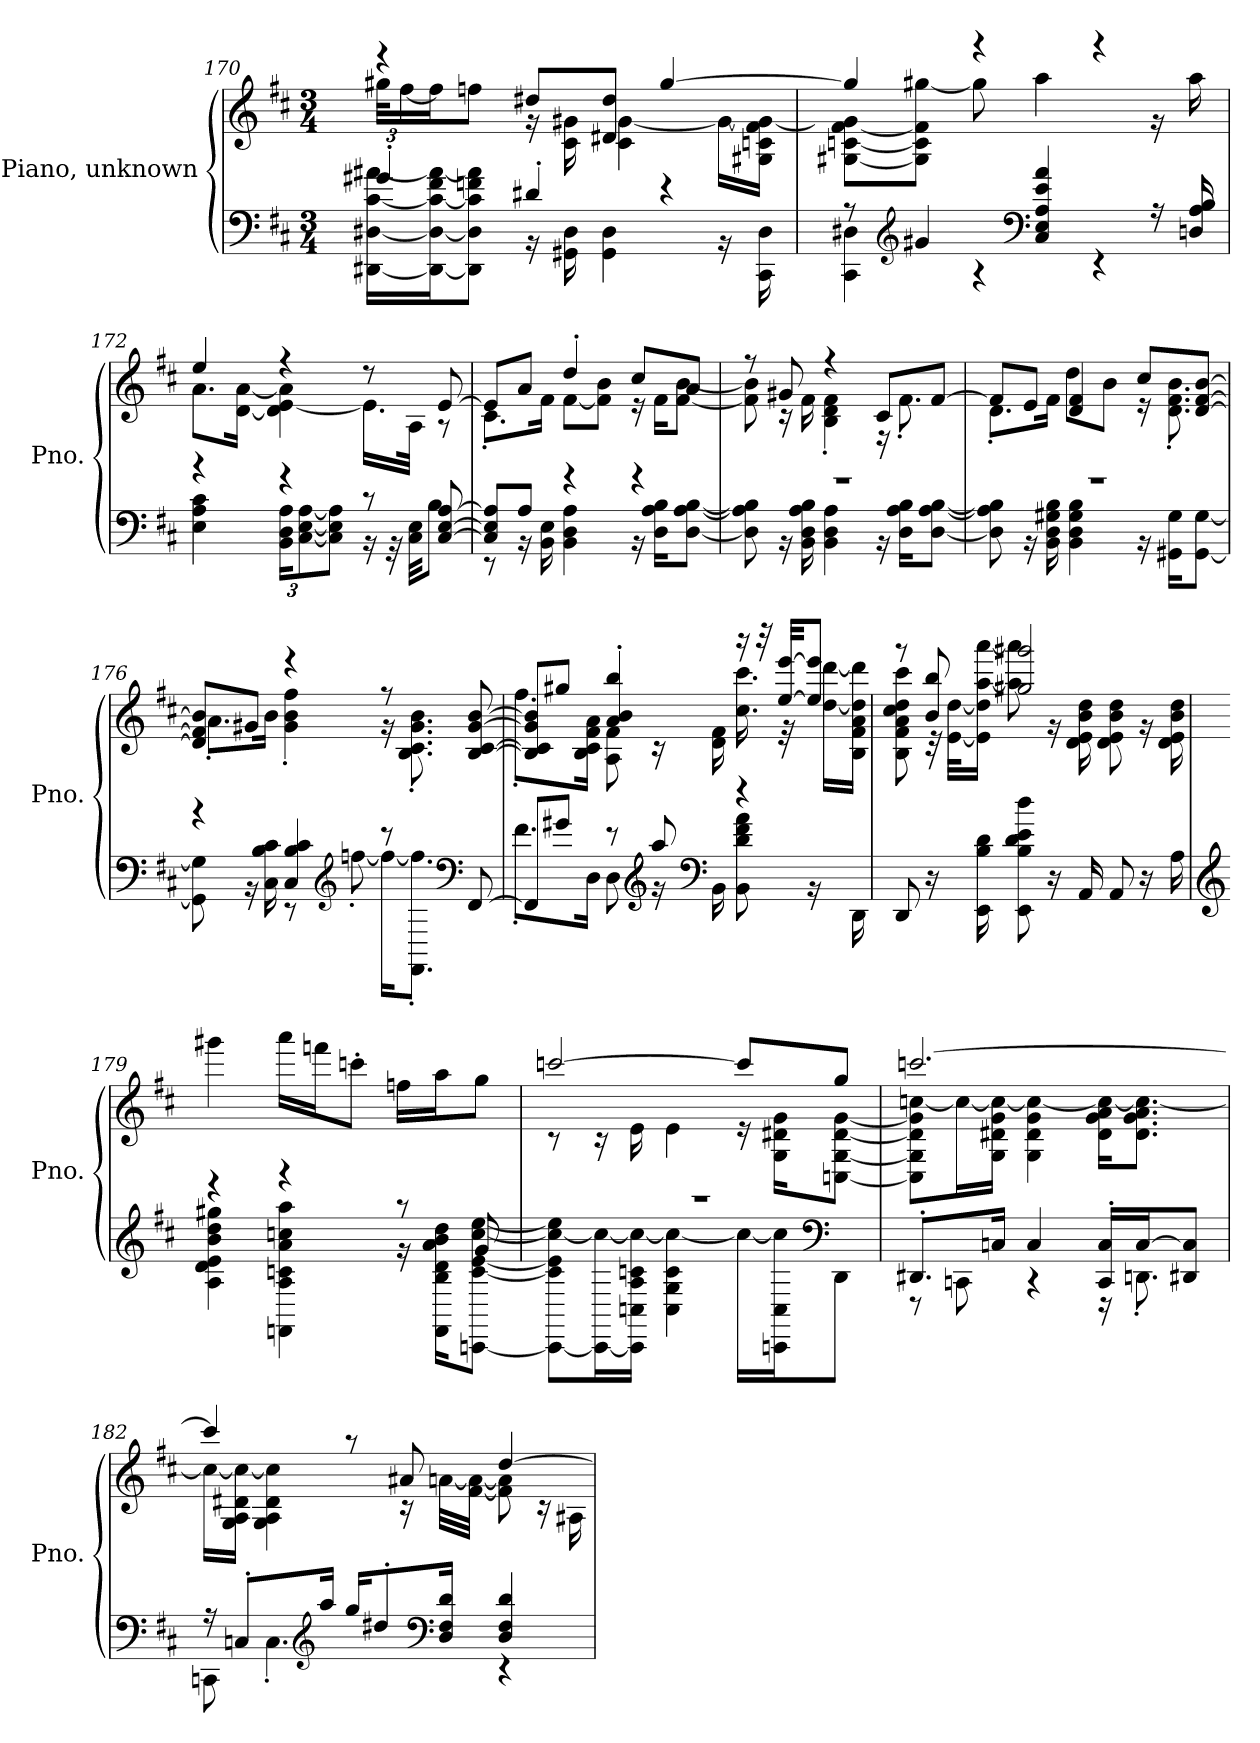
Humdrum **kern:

**kern	**kern
*part1	*part1
*staff2	*staff1
*I"Piano, unknown	*
*I'Pno.	*
*clefF4	*clefG2
*k[f#c#]	*k[f#c#]
*M3/4	*M3/4
=170	=170
*^	*^
*	*	*	*Xbrackettup
4g#X'/	[16DD#X\ [16D#X\ [16c#\ [16a#X\LL	4r	48gg#X\KLL
.	.	.	[24ff#\
.	16DD#\_ 16D#\_ 16c#\_ 16f#\ 16a#\_J	.	16ff#\J]
.	8DD#\] 8D#\] 8c#\] 8fn\ 8a#\]J	.	8ffn\J
4d#X'/	16r	8dd#X/L	16r
.	16GG#X\ 16D#\	.	16c#\ 16g#X\
.	4GG#\ 4D#\	8d#X/ 8dd#/J	4c#\ [4g#\
4r	.	[4gg#/	.
.	16r	.	16g#\LL_
.	16CC#\ 16D#\	.	16G#X\ 16cn\ 16f#\ 16g#\_JJ
!!LO:LB:g=z	!!
=171	=171	=171	=171
8r	4CC#\ 4D#X\	4gg#/]	[8G#X\ [8cn\ [8f#\ 8g#\]L
*clefG2	*	*	*
4g#X/	.	.	8G#\] 8c\] 8f#\] [8gg#X\J
.	4r	4r	8gg#\]
*clefF4	*	*	*
4C#/ 4E/ 4A/ 4e/ 4a/	.	.	4aa\
.	4r	4r	.
16r	.	.	16r
16Dn/ 16A/ 16B/	.	.	16aa\
=172	=172	=172	=172
4r	4E\ 4A\ 4c#\	4ee/	8.a\L
.	.	.	[16d\ [16a\Jk
*	*Xbrackettup	*	*
4r	24BB\ 24D\ 24A\KL	4r	4d\] [4e\ 4a\]
.	[12C#\ [12E\ [12A\	.	.
.	8C#\] 8E\] 8A\]J	.	.
8r	16r	8r	16.e\LL]
.	32r	.	.
.	32C#\ 32E\KKL	.	32A\JJk
[8C#/ [8E/ [8A/	8B\J	[8e/	8r
=173	=173	=173	=173
8C#/] 8E/] 8A/]L	8r	8e/L]	8.c#'\L
8A/J	16r	8a/J	.
.	16BB\ 16E\	.	16f#\Jk
4r	4BB\ 4D\ 4A\	4dd'/	[8f#\L
.	.	.	8f#\] 8b\J
4r	16r	8cc#/L	16r
.	16D\ 16A\ 16B\KL	.	16f#\KL
.	[8D\ [8A\ [8B\J	8a/J	[8f#\ [8b\J
!!LO:LB:g=z	!!
=174	=174	=174	=174
2.r	8D\] 8A\] 8B\]	8r	8f#\] 8b\]
.	16r	8g#X/	16r
.	16BB\ 16D\ 16A\ 16B\	.	16f#\
.	4BB\ 4D\ 4A\	4r	4B\' 4d\' 4f#\'
.	16r	8c#/L	16r
.	16D\ 16A\ 16B\KL	.	8.f#'\
.	[8D\ [8A\ [8B\J	[8f#/J	.
=175	=175	=175	=175
2.r	8D\] 8A\] 8B\]	8f#/L]	8.d'\L
.	16r	8e/J	.
.	16BB\ 16D\ 16G#X\ 16B\	.	16f#\Jk
.	4BB\ 4D\ 4G#\ 4B\	4d/ 4f#/	8dd\L
.	.	.	8b\J
.	16r	8cc#/L	16r
.	16GG#X\ 16G#\KL	.	8.d\' 8.f#\' 8.b\'
.	[8GG#\ [8G#\J	[8d/ [8f#/ [8b/J	.
=176	=176	=176	=176
4r	8GG#\] 8G#\]	8d/] 8f#/] 8b/]L	8.a'\L
.	16r	8g#X/J	.
.	16C#\ 16B\ 16c#\	.	16b\Jk
4C#/ 4B/ 4c#/	8r	4r	4g#\' 4b\' 4ff#\'
*clefG2	*	*	*
.	[8ffn'\	.	.
8r	16ff\KL_	8r	16r
.	8.FF#\' 8.ff\]'J	.	8.B\' 8.c#\' 8.g#\' 8.b\'
*clefF4	*	*	*
[8FF#/	.	[8B/ [8c#/ [8g#/ [8b/	.
!!LO:LB:g=z	!!
=177	=177	=177	=177
8FF#/L]	8.f#'\L	8B/] 8c#/] 8g#/] 8b/]L	8.ff#'\L
8g#X/J	.	8gg#X/J	.
.	16D\Jk	.	16B\ 16c#\ 16f#\ 16a\Jk
8r	8D\	4a/' 4b/' 4bb/'	8A\ 8f#\
*clefG2	*	*	*
8aa/	16r	.	16r
*clefF4	*	*	*
.	16BB\	.	16d\ 16f#\
4r	8BB\ 8d\ 8f#\ 8a\	16r	16.cc#\ 16.ccc#\
.	.	32r	.
.	.	[32ee/ [32eee/KKL	32r
.	16r	8ee/] 8eee/]J	[16dd\ [16ddd\LL
.	16DD\	.	16B\ 16f#\ 16a\ 16dd\] 16ddd\]JJ
*v	*v	*	*
=178	=178	=178
8DD/	8r	8B\ 8f#\ 8a\ 8cc#\ 8dd\ 8ccc#\
16r	8b/ 8bb/	32r
.	.	[32e\ [32dd\KLL
16EE\ 16B\ 16d\	.	16e\] 16dd\] [16aa\ [16aaa\JJ
8EE\ 8B\ 8d\ 8e\ 8dd\	2gg#X/ 2ggg#X/	8aa\] 8aaa\]
16r	.	16r
16AA/	.	16d\ 16e\ 16b\ 16dd\
8AA/	.	8d\ 8e\ 8b\ 8dd\
16r	.	16r
16A\	.	16d\ 16e\ 16b\ 16dd\
*	*v	*v
!!LO:LB:g=z
=179	=179
*clefG2	*
*^	*
4r	4A\ 4d\ 4e\ 4b\ 4dd\ 4gg#X\	4ggg#X\
4r	4FFn\ 4A\ 4cn\ 4a\ 4ccn\ 4aa\	16aaa\LL
.	.	16fffn\J
.	.	8cccn'\J
8r	16r	16ffn\LL
.	16FF\ 16B\ 16d\ 16a\ 16b\ 16dd\KL	16aa\J
8g/	[8CCn\ [8c\ [8e\ [8cc\ [8ee\J	8gg\J
=180	=180	=180
*	*	*^
2.r	8CC\_ 8c\] 8e\] 8cc\_ 8ee\]L	[2cccn/	8r
.	16CC\_ 16cc\_L	.	16r
.	16CC\] 16Cn\ 16A\ 16cn\ 16cc\_JJ	.	16e\
.	4C\ 4G\ 4c\ 4cc\_	.	4e\
.	16cc\LL_	8ccc/L]	16r
.	16CCn\ 16C\ 16cc\]J	.	16G\ 16d#X\ 16g\KL
*clefF4	*	*	*
.	8DD\J	8gg/J	[8Cn\ [8G\ [8d#\ [8g\J
=181	=181	=181	=181
8.DD#X'/L	8r	[2.cccn/	8C\] 8G\] 8d#\] 8g\] [8ccn\L
.	8CCn\	.	16cc\L_
16Cn/Jk	.	.	16G\ 16d#X\ 16g\ 16cc\_JJ
4C/	4r	.	4G\ 4d#\ 4g\ 4cc\_
16CC/' 16C/'LL	16r	.	16d#\ 16g\ 16a\ 16cc\_KL
[16C/J	8.DDn'\	.	8.d#\ 8.g\ 8.a\ 8.cc\_J
8DD#X/ 8C/]J	.	.	.
!!LO:LB:g=z	!!
=182	=182	=182	=182
16r	8CCn\	4ccc/]	16cc\LL_
8Cn'/L	.	.	16G\ 16A\ 16d#X\ 16cc\_JJ
.	4.C'\	.	4G\ 4A\ 4d#\ 4cc\]
*clefG2	*	*	*
16aa/Jk	.	.	.
16gg/KL	.	8r	.
8dd#X'/	.	.	.
.	.	8a#X/	16r
*clefF4	*	*	*
16D/ 16F#/ 16d/Jk	.	.	[32an\LLL
.	.	.	[32f#\ 32a\_JJJ
4D/ 4F#/ 4d/	4r	[4dd/	8f#\] 8a\]
.	.	.	16r
.	.	.	16A#X\
*v	*v	*	*
*	*v	*v
=	=
*-	*-
